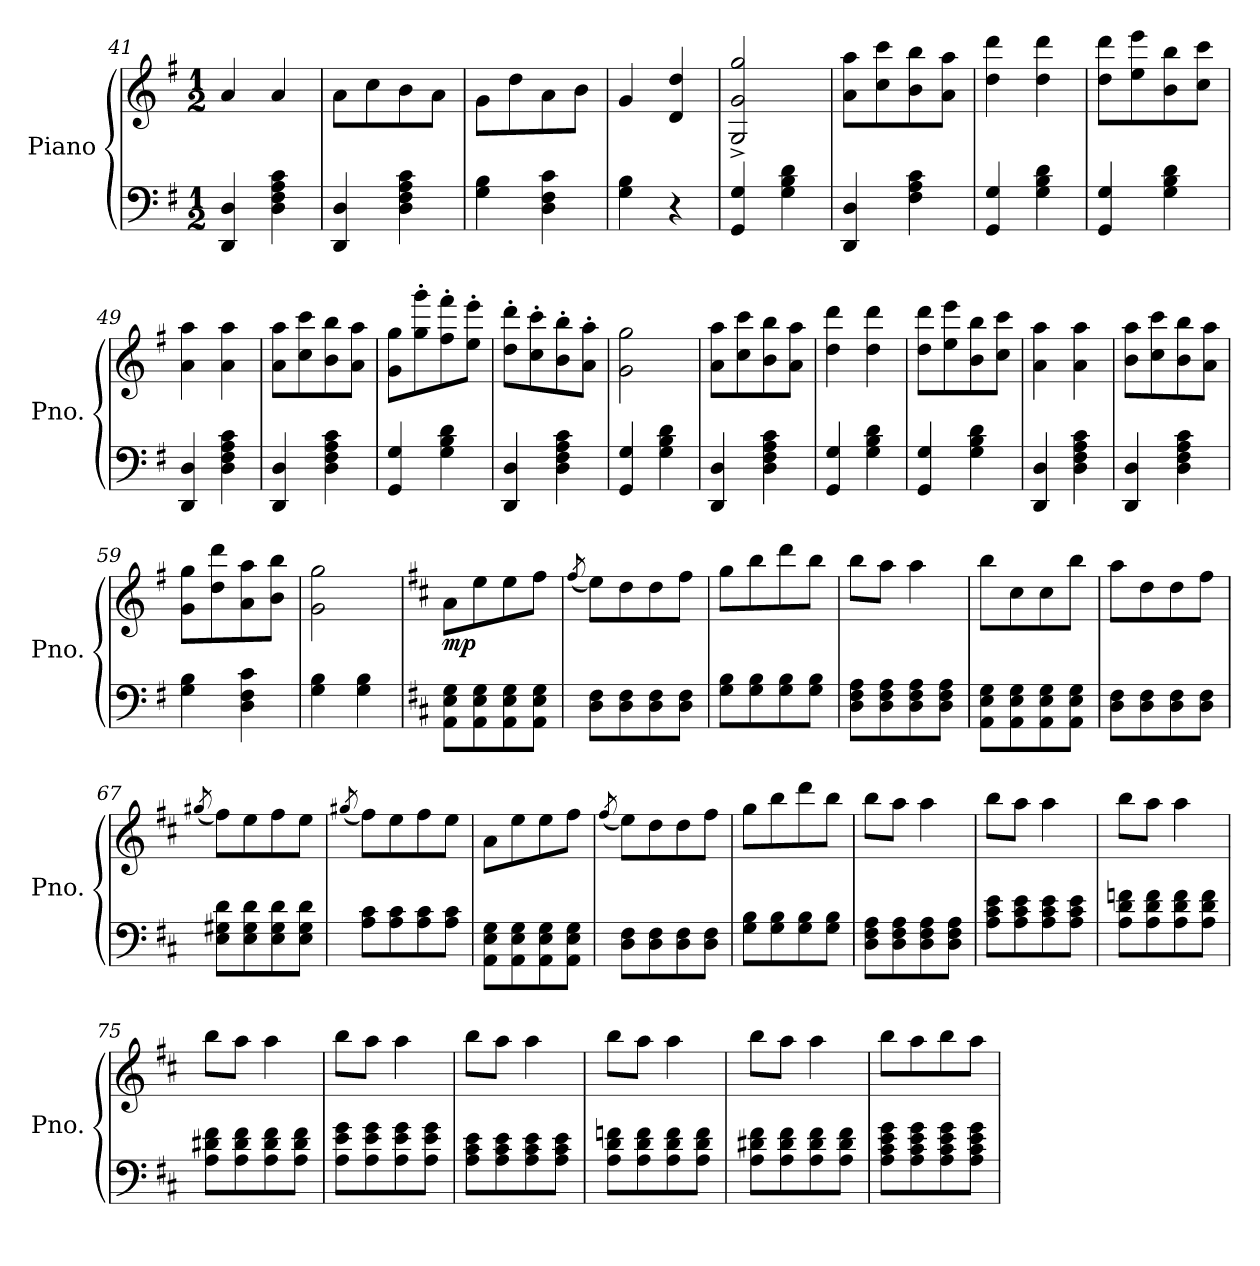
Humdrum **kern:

**kern	**kern	**dynam
*part1	*part1	*part1
*staff2	*staff1	*staff1/2
*I"Piano	*	*
*I'Pno.	*	*
*clefF4	*clefG2	*
*k[f#]	*k[f#]	*
*M1/2	*M1/2	*
=41	=41	=41
4DD/ 4D/	4a/	.
4D\ 4F#\ 4A\ 4c\	4a/	.
=42	=42	=42
4DD/ 4D/	8a\L	.
.	8cc\	.
4D\ 4F#\ 4A\ 4c\	8b\	.
.	8a\J	.
=43	=43	=43
4G\ 4B\	8g\L	.
.	8dd\	.
4D\ 4F#\ 4c\	8a\	.
.	8b\J	.
=44	=44	=44
4G\ 4B\	4g/	.
4r	4d/ 4dd/	.
=45	=45	=45
4GG/ 4G/	2G/^ 2g/^ 2gg/^	.
4G\ 4B\ 4d\	.	.
=46	=46	=46
4DD/ 4D/	8a\ 8aa\L	.
.	8cc\ 8ccc\	.
4F#\ 4A\ 4c\	8b\ 8bb\	.
.	8a\ 8aa\J	.
!!LO:PB:g=z
=47	=47	=47
4GG/ 4G/	4dd\ 4ddd\	.
4G\ 4B\ 4d\	4dd\ 4ddd\	.
=48	=48	=48
4GG/ 4G/	8dd\ 8ddd\L	.
.	8ee\ 8eee\	.
4G\ 4B\ 4d\	8b\ 8bb\	.
.	8cc\ 8ccc\J	.
=49	=49	=49
4DD/ 4D/	4a\ 4aa\	.
4D\ 4F#\ 4A\ 4c\	4a\ 4aa\	.
=50	=50	=50
4DD/ 4D/	8a\ 8aa\L	.
.	8cc\ 8ccc\	.
4D\ 4F#\ 4A\ 4c\	8b\ 8bb\	.
.	8a\ 8aa\J	.
=51	=51	=51
4GG/ 4G/	8g\ 8gg\L	.
.	8gg\' 8ggg\'	.
4G\ 4B\ 4d\	8ff#\' 8fff#\'	.
.	8ee\' 8eee\'J	.
=52	=52	=52
4DD/ 4D/	8dd\' 8ddd\'L	.
.	8cc\' 8ccc\'	.
4D\ 4F#\ 4A\ 4c\	8b\' 8bb\'	.
.	8a\' 8aa\'J	.
=53	=53	=53
4GG/ 4G/	2g\ 2gg\	.
4G\ 4B\ 4d\	.	.
=54	=54	=54
4DD/ 4D/	8a\ 8aa\L	.
.	8cc\ 8ccc\	.
4D\ 4F#\ 4A\ 4c\	8b\ 8bb\	.
.	8a\ 8aa\J	.
=55	=55	=55
4GG/ 4G/	4dd\ 4ddd\	.
4G\ 4B\ 4d\	4dd\ 4ddd\	.
!!LO:LB:g=z
=56	=56	=56
4GG/ 4G/	8dd\ 8ddd\L	.
.	8ee\ 8eee\	.
4G\ 4B\ 4d\	8b\ 8bb\	.
.	8cc\ 8ccc\J	.
=57	=57	=57
4DD/ 4D/	4a\ 4aa\	.
4D\ 4F#\ 4A\ 4c\	4a\ 4aa\	.
=58	=58	=58
4DD/ 4D/	8b\ 8aa\L	.
.	8cc\ 8ccc\	.
4D\ 4F#\ 4A\ 4c\	8b\ 8bb\	.
.	8a\ 8aa\J	.
=59	=59	=59
4G\ 4B\	8g\ 8gg\L	.
.	8dd\ 8ddd\	.
4D\ 4F#\ 4c\	8a\ 8aa\	.
.	8b\ 8bb\J	.
=60	=60	=60
4G\ 4B\	2g\ 2gg\	.
4G\ 4B\	.	.
=61	=61	=61
*k[f#c#]	*k[f#c#]	*
!	!	!LO:DY:b
8AA\ 8E\ 8G\L	8a\L	mp
8AA\ 8E\ 8G\	8ee\	.
8AA\ 8E\ 8G\	8ee\	.
8AA\ 8E\ 8G\J	8ff#\J	.
=62	=62	=62
.	(<8qff#/	.
8D\ 8F#\L	8ee\L)	.
8D\ 8F#\	8dd\	.
8D\ 8F#\	8dd\	.
8D\ 8F#\J	8ff#\J	.
=63	=63	=63
8G\ 8B\L	8gg\L	.
8G\ 8B\	8bb\	.
8G\ 8B\	8ddd\	.
8G\ 8B\J	8bb\J	.
!!LO:LB:g=z
=64	=64	=64
8D\ 8F#\ 8A\L	8bb\L	.
8D\ 8F#\ 8A\	8aa\J	.
8D\ 8F#\ 8A\	4aa\	.
8D\ 8F#\ 8A\J	.	.
=65	=65	=65
8AA\ 8E\ 8G\L	8bb\L	.
8AA\ 8E\ 8G\	8cc#\	.
8AA\ 8E\ 8G\	8cc#\	.
8AA\ 8E\ 8G\J	8bb\J	.
=66	=66	=66
8D\ 8F#\L	8aa\L	.
8D\ 8F#\	8dd\	.
8D\ 8F#\	8dd\	.
8D\ 8F#\J	8ff#\J	.
=67	=67	=67
.	(<8qgg#X/	.
8E\ 8G#X\ 8d\L	8ff#\L)	.
8E\ 8G#\ 8d\	8ee\	.
8E\ 8G#\ 8d\	8ff#\	.
8E\ 8G#\ 8d\J	8ee\J	.
=68	=68	=68
.	(<8qgg#X/	.
8A\ 8c#\L	8ff#\L)	.
8A\ 8c#\	8ee\	.
8A\ 8c#\	8ff#\	.
8A\ 8c#\J	8ee\J	.
=69	=69	=69
8AA\ 8E\ 8G\L	8a\L	.
8AA\ 8E\ 8G\	8ee\	.
8AA\ 8E\ 8G\	8ee\	.
8AA\ 8E\ 8G\J	8ff#\J	.
=70	=70	=70
.	(<8qff#/	.
8D\ 8F#\L	8ee\L)	.
8D\ 8F#\	8dd\	.
8D\ 8F#\	8dd\	.
8D\ 8F#\J	8ff#\J	.
=71	=71	=71
8G\ 8B\L	8gg\L	.
8G\ 8B\	8bb\	.
8G\ 8B\	8ddd\	.
8G\ 8B\J	8bb\J	.
!!LO:PB:g=z
=72	=72	=72
8D\ 8F#\ 8A\L	8bb\L	.
8D\ 8F#\ 8A\	8aa\J	.
8D\ 8F#\ 8A\	4aa\	.
8D\ 8F#\ 8A\J	.	.
=73	=73	=73
8A\ 8c#\ 8e\L	8bb\L	.
8A\ 8c#\ 8e\	8aa\J	.
8A\ 8c#\ 8e\	4aa\	.
8A\ 8c#\ 8e\J	.	.
=74	=74	=74
8A\ 8d\ 8fn\L	8bb\L	.
8A\ 8d\ 8f\	8aa\J	.
8A\ 8d\ 8f\	4aa\	.
8A\ 8d\ 8f\J	.	.
=75	=75	=75
8A\ 8d#X\ 8f#\L	8bb\L	.
8A\ 8d#\ 8f#\	8aa\J	.
8A\ 8d#\ 8f#\	4aa\	.
8A\ 8d#\ 8f#\J	.	.
=76	=76	=76
8A\ 8e\ 8g\L	8bb\L	.
8A\ 8e\ 8g\	8aa\J	.
8A\ 8e\ 8g\	4aa\	.
8A\ 8e\ 8g\J	.	.
=77	=77	=77
8A\ 8c#\ 8e\L	8bb\L	.
8A\ 8c#\ 8e\	8aa\J	.
8A\ 8c#\ 8e\	4aa\	.
8A\ 8c#\ 8e\J	.	.
=78	=78	=78
8A\ 8d\ 8fn\L	8bb\L	.
8A\ 8d\ 8f\	8aa\J	.
8A\ 8d\ 8f\	4aa\	.
8A\ 8d\ 8f\J	.	.
!!LO:PB:g=z
=79	=79	=79
8A\ 8d#X\ 8f#\L	8bb\L	.
8A\ 8d#\ 8f#\	8aa\J	.
8A\ 8d#\ 8f#\	4aa\	.
8A\ 8d#\ 8f#\J	.	.
=80	=80	=80
8A\ 8c#\ 8e\ 8g\L	8bb\L	.
8A\ 8c#\ 8e\ 8g\	8aa\	.
8A\ 8c#\ 8e\ 8g\	8bb\	.
8A\ 8c#\ 8e\ 8g\J	8aa\J	.
=	=	=
*-	*-	*-
